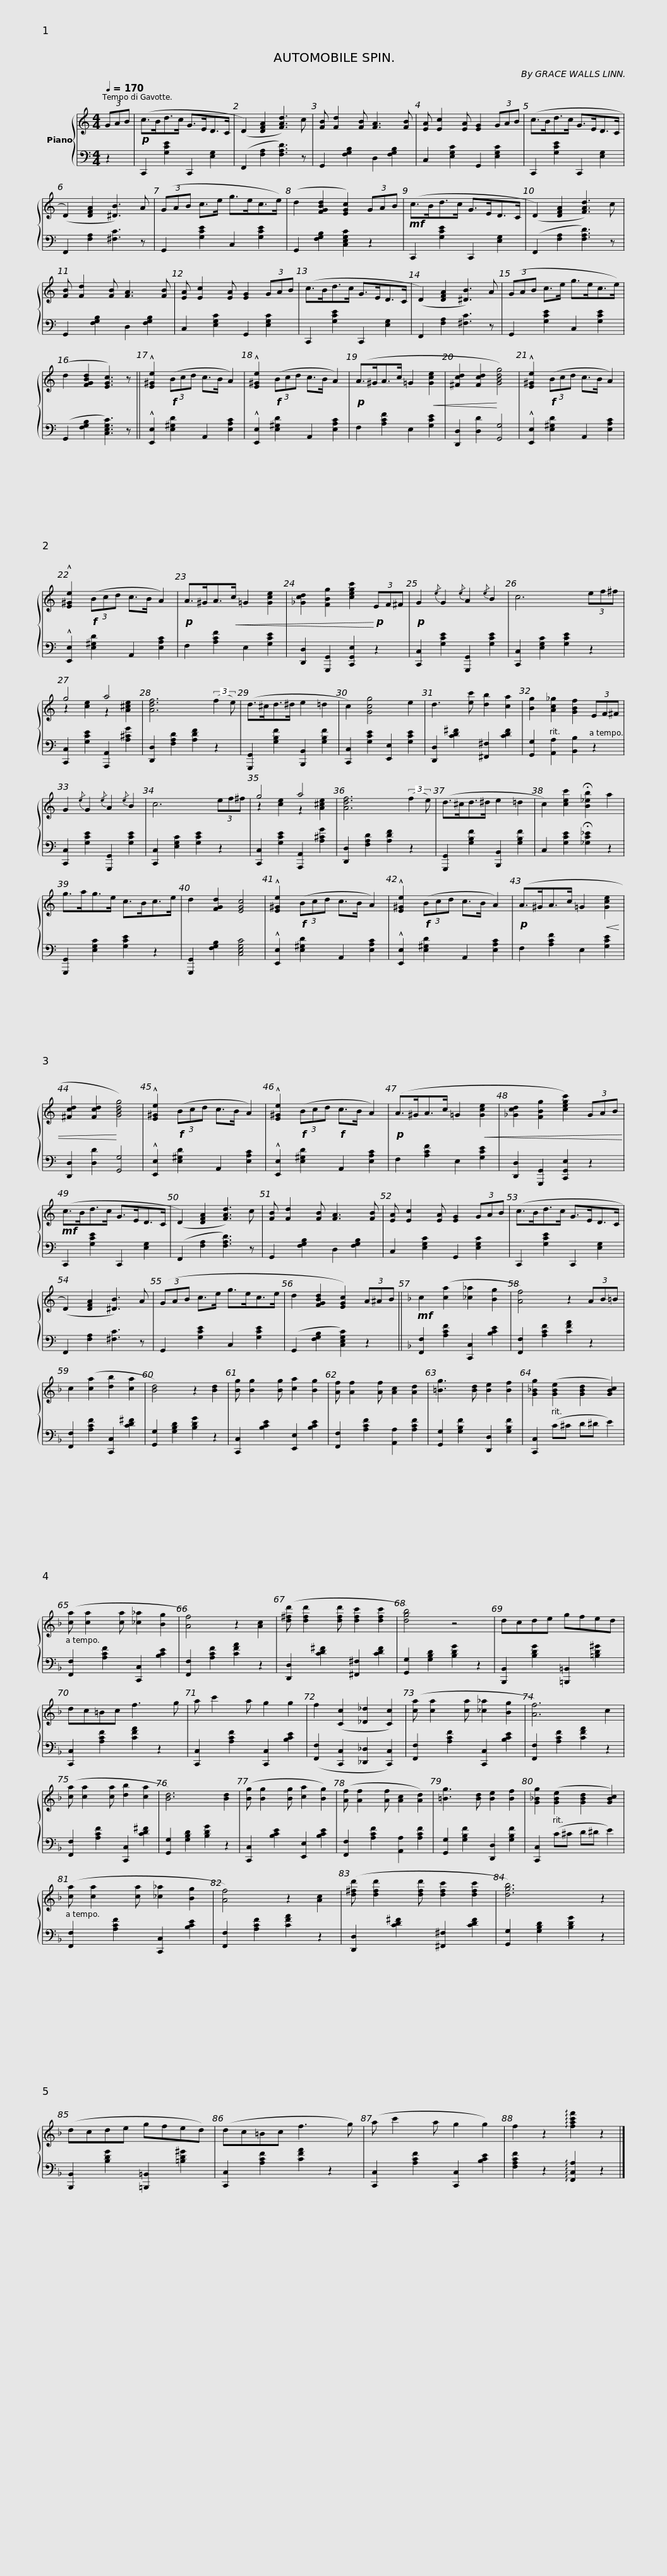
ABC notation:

X:1
%%score { ( 1 3 ) | 2 }
L:1/8
Q:1/4=170
M:4/4
I:linebreak $
K:C
V:1 treble
V:3 treble
V:2 bass
V:1
 (3GAB |!p! (c>Bd>c G>ED>C | (D2) [DFA]2 [FAd]3) c | [FB] [Fd]2 [FB] [FA]3 [FB] | [EA] [Ec]2 [EA] [EG]2 (3GAB |$ %5
 (c>Bd>c G>ED>C | (D2) [DFA]2 [^DB]3) A | (3(GAB c>e g>ec>e) | (d2 [FGBd]2 [EGc]2) (3GAB |$!mf! (c>Bd>c G>ED>C | %10
 (D2) [DFA]2 [FAd]3) c | [FB] [Fd]2 [FB] [FA]3 [FB] | [EA] [Ec]2 [EA] [EG]2 (3GAB |$ (c>Bd>c G>ED>C | (D2) [DFA]2 [^DB]3) A | %15
 (3(GAB c>e g>ec>e) | (d2 [FGBd]2 [EGc]3) z ||$ !^![E^Ge]2!f! (3(Bcd c>B A2) | !^![E^Ge]2!f! (3(Bcd c>B A2) |!p! (A>^GA>c =G2!<(! [Gce]2 | %20
 [^Fcd]2 [Fcd]2!<)! [GBdg]4) |$ !^![E^Ge]2!f! (3(Bcd c>B A2) | !^![E^Ge]2!f! (3(Bcd c>B A2) |!p! A>^GA>!<(!c =G2 [Gce]2 | [_Gcd]2 [FBg]2 [cegc']2!<)!!p! (3EF^F |$ %25
!p! G2{/e} G2{/e} A2{/e} B2 | c6 (3ef^f | g4 a4 | [Adf]6 (3:2:2(f2 e) |$ (d>^cd>^d e2 =d2 | %30
 c2) [Gcg]4 e2 | d3 [ec'] [db]2 [ca]2 | [Bg]2 [Ac_g]2 [GBf]2 (3EF^F |$ G2{/e} G2{/e} A2{/e} B2 | c6 (3ef^f | %35
 g4 a4 | [Adf]6 (3:2:2(f2 e) |$ (d>^cd>^d e2 =d2 | c2) [cec']2 !fermata![B_eb]2 a2 | g>ag>e c>Bc>e | %40
 d2 [FGd]2 [EGc]4 |$ !^![E^Ge]2!f! (3(Bcd c>B A2) | !^![E^Ge]2!f! (3(Bcd c>B A2) |!p! (A>^GA>c =G2!<(! [Gce]2 | [^Fcd]2 [Fcd]2!<)! [GBdg]4) |$ %45
 !^![E^Ge]2!f! (3(Bcd c>B A2) | !^![E^Ge]2!f! (3(Bcd!f! c>B A2) |!p! (A>^GA>c =G2!<(! [Gce]2 | [_Gcd]2 [FBg]2 [cegc']2) (3GAB!<)! |$!mf! (c>Bd>c G>ED>C | %50
 (D2) [DFA]2 [FAd]3) c | [FB] [Fd]2 [FB] [FA]3 [FB] | [EA] [Ec]2 [EA] [EG]2 (3GAB | (c>Bd>c G>ED>C |$ (D2) [DFA]2 [^DB]3) A | %55
 (3(GAB c>e g>ec>e | d2 [FGBd]2 [EGc]2) (3A^AB ||[K:F]!mf! c2 ([ca]2 [_c_a]2 [Bg]2 | [Af]4) z2 (3AB=B |$ c2 ([ca]2 [db]2 [ca]2 | %60
 [Bd]4) z2 [Bd]2 | [Bg] [Bg]2 [Bg] [ca]2 [Bg]2 | [Af] [Af]2 [Af] [Ac]2 [Ad]2 | [=Bg]3 [Bd] [Be]2 [Bf]2 |$ [G_Bg]2 ([GBe]2 [GBd]2 [GBc]2) | %65
 ([ca] [ca]2 [ca] [_c_a]2 [Bg]2 | [Af]4) z2 [Ac]2 | ([d^fd'] [dfd']2 [dfd'] [dfc']2 [dfc']2 | [dgb]4) z4 |$ dcde gfed | %70
 dc=Bc f3 g | a c'2 a g2 g2 | f2 ([Cc]2 [_D_d]2 [Cc]2) | ([ca] [ca]2 [ca] [_c_a]2 [Bg]2 |$ [Af]6) c2 | %75
 ([ca] [ca]2 [ca] [db]2 [ca]2 | [Bd]6) [Bd]2 | ([Bg] [Bg]2 [Bg] [ca]2 [Bg]2) | ([Af] [Af]2 [Af] [Ac]2 [Ad]2) |$ [=Bg]3 [Bd] [Be]2 [Bf]2 | %80
 [G_Bg]2 ([GBe]2 [GBd]2 [GBc]2) | ([ca] [ca]2 [ca] [_c_a]2 [Bg]2 | [Af]4) z2 [Ac]2 | ([d^fd'] [dfd']2 [dfd'] [dfc']2 [dfc']2 |$ [dgb]6) z2 | %85
 (dcde gfed) | (dc=Bc f3 g) | (a c'2 a g2 g2) | f2 z2 !arpeggio![fac'f']2 z2 |] %89
V:2
 z2 | C,,2 [G,CE]2 C,,2 [E,G,]2 | (F,,2 [F,A,]2 [F,A,D]3) z | G,,2 [F,G,B,]2 D,2 [F,G,B,]2 | C,2 [E,G,C]2 G,,2 [E,G,C]2 |$ %5
 C,,2 [G,CE]2 C,,2 [E,G,]2 | F,,2 [F,A,]2 [^F,C]3 z | G,,2 [G,CE]2 C,2 [G,CE]2 | G,,2 [F,G,B,]2 [C,E,G,C]2 z2 |$ C,,2 [G,CE]2 C,,2 [E,G,]2 | %10
 (F,,2 [F,A,]2 [F,A,D]3) z | G,,2 [F,G,B,]2 D,2 [F,G,B,]2 | C,2 [E,G,C]2 G,,2 [E,G,C]2 |$ C,,2 [G,CE]2 C,,2 [E,G,]2 | F,,2 [F,A,]2 [^F,C]3 z | %15
 G,,2 [G,CE]2 C,2 [G,CE]2 | (G,,2 [F,G,B,]2 [C,E,G,C]3) z ||$ !^![E,,E,]2 [E,^G,D]2 A,,2 [E,A,C]2 | !^![E,,E,]2 [E,^G,D]2 A,,2 [E,A,C]2 | F,2 [A,CF]2 E,2 [G,CE]2 | %20
 [D,,D,]2 [D,D]2 [G,,G,]4 |$ !^![E,,E,]2 [E,^G,D]2 A,,2 [E,A,C]2 | !^![E,,E,]2 [E,^G,D]2 A,,2 [E,A,C]2 | F,2 [A,CF]2 E,2 [G,CE]2 | [D,,D,]2 [G,,,G,,]2 [C,,G,,E,]2 z2 |$ %25
 [C,,C,]2 [G,CE]2 [G,,,G,,]2 [G,CE]2 | [C,,C,]2 [E,G,C]2 [G,CE]2 z2 | [C,,C,]2 [G,CE]2 [A,,,A,,]2 [A,^CG]2 | [D,,D,]2 [F,A,D]2 [A,DF]2 z2 |$ [G,,,G,,]2 [G,B,F]2 [B,,,B,,]2 [G,B,F]2 | %30
 [C,,C,]2 [G,CE]2 [E,,E,]2 [G,CE]2 | [D,,D,]2 [CD^F]2 [^F,,^F,]2 [CDF]2 | [G,,G,]2 [A,,A,]2 [B,,B,]2 z2 |$ [C,,C,]2 [G,CE]2 [G,,,G,,]2 [G,CE]2 | [C,,C,]2 [E,G,C]2 [G,CE]2 z2 | %35
 [C,,C,]2 [G,CE]2 [A,,,A,,]2 [A,^CG]2 | [D,,D,]2 [F,A,D]2 [A,DF]2 z2 |$ [G,,,G,,]2 [G,B,F]2 [B,,,B,,]2 [G,B,F]2 | C,2 [G,CE]2 !fermata![_G,C_E]2 z2 | [G,,,G,,]2 [E,G,C]2 [G,CE]2 z2 | %40
 [G,,,G,,]2 [F,G,B,]2 [C,E,G,C]4 |$ !^![E,,E,]2 [E,^G,D]2 A,,2 [E,A,C]2 | !^![E,,E,]2 [E,^G,D]2 A,,2 [E,A,C]2 | F,2 [A,CF]2 E,2 [G,CE]2 | [D,,D,]2 [D,D]2 [G,,G,]4 |$ %45
 !^![E,,E,]2 [E,^G,D]2 A,,2 [E,A,C]2 | !^![E,,E,]2 [E,^G,D]2 A,,2 [E,A,C]2 | F,2 [A,CF]2 E,2 [G,CE]2 | [D,,D,]2 [G,,,G,,]2 [C,,G,,E,]2 z2 |$ C,,2 [G,CE]2 C,,2 [E,G,]2 | %50
 (F,,2 [F,A,]2 [F,A,D]3) z | G,,2 [F,G,B,]2 D,2 [F,G,B,]2 | C,2 [E,G,C]2 G,,2 [E,G,C]2 | C,,2 [G,CE]2 C,,2 [E,G,]2 |$ F,,2 [F,A,]2 [^F,C]3 z | %55
 G,,2 [G,CE]2 C,2 [G,CE]2 | (G,,2 [F,G,B,]2 [C,E,G,C]2) z2 ||[K:F] [F,,F,]2 [A,CF]2 [C,,C,]2 [B,CE]2 | [F,,F,]2 [A,CF]2 [CFA]2 z2 |$ [F,,F,]2 [A,CF]2 [C,,C,]2 [CD^F]2 | %60
 [G,,G,]2 [G,B,D]2 [B,DG]2 z2 | [C,,C,]2 [B,CE]2 [E,,E,]2 [B,CE]2 | [F,,F,]2 [A,CF]2 [A,,A,]2 [A,CF]2 | [G,,G,]2 [G,B,F]2 [D,,D,]2 [G,B,F]2 |$ [C,,C,]2 (C^C D^D E2) | %65
 [F,,F,]2 [A,CF]2 [C,,C,]2 [B,CE]2 | [F,,F,]2 [A,CF]2 [CFA]2 z2 | [D,,D,]2 [CD^F]2 [^F,,^F,]2 [CDF]2 | [G,,G,]2 [G,B,D]2 [B,DG]2 z2 |$ [B,,,B,,]2 [B,DG]2 [=B,,,=B,,]2 [=B,D^G]2 | %70
 [C,,C,]2 [A,CF]2 [CFA]2 z2 | [C,,C,]2 [A,CF]2 [C,,C,]2 [B,CE]2 | ([F,,F,]2 [C,,C,]2 [_D,,_D,]2 [C,,C,]2) | [F,,F,]2 [A,CF]2 [C,,C,]2 [B,CE]2 |$ [F,,F,]2 [A,CF]2 [CFA]2 z2 | %75
 [F,,F,]2 [A,CF]2 [C,,C,]2 [CD^F]2 | [G,,G,]2 [G,B,D]2 [B,DG]2 z2 | [C,,C,]2 [B,CE]2 [E,,E,]2 [B,CE]2 | [F,,F,]2 [A,CF]2 [A,,A,]2 [A,CF]2 |$ [G,,G,]2 [G,B,F]2 [D,,D,]2 [G,B,F]2 | %80
 [C,,C,]2 (C^C D^D E2) | [F,,F,]2 [A,CF]2 [C,,C,]2 [B,CE]2 | [F,,F,]2 [A,CF]2 [CFA]2 z2 | [D,,D,]2 [CD^F]2 [^F,,^F,]2 [CDF]2 |$ [G,,G,]2 [G,B,D]2 [B,DG]2 z2 | %85
 [B,,,B,,]2 [B,DG]2 [=B,,,=B,,]2 [=B,D^G]2 | [C,,C,]2 [A,CF]2 [CFA]2 z2 | [C,,C,]2 [A,CF]2 [C,,C,]2 [B,CE]2 | [F,A,CF]2 z2 !arpeggio![F,,C,A,]2 z2 |] %89
V:3
 x2 | x8 | x8 | x8 | x8 |$ %5
 x8 | x8 | x8 | x8 |$ x8 | %10
 x8 | x8 | x8 |$ x8 | x8 | %15
 x8 | x8 ||$ x8 | x8 | x8 | %20
 x8 |$ x8 | x8 | x8 | x8 |$ %25
 x8 | x8 | z2 [ce]2 z2 [A^ce]2 | x8 |$ x8 | %30
 x8 | x8 | x8 |$ x8 | x8 | %35
 z2 [ce]2 z2 [A^ce]2 | x8 |$ x8 | x8 | x8 | %40
 x8 |$ x8 | x8 | x8 | x8 |$ %45
 x8 | x8 | x8 | x8 |$ x8 | %50
 x8 | x8 | x8 | x8 |$ x8 | %55
 x8 | x8 ||[K:F] x8 | x8 |$ x8 | %60
 x8 | x8 | x8 | x8 |$ x8 | %65
 x8 | x8 | x8 | x8 |$ x8 | %70
 x8 | x8 | x8 | x8 |$ x8 | %75
 x8 | x8 | x8 | x8 |$ x8 | %80
 x8 | x8 | x8 | x8 |$ x8 | %85
 x8 | x8 | x8 | x8 |] %89
